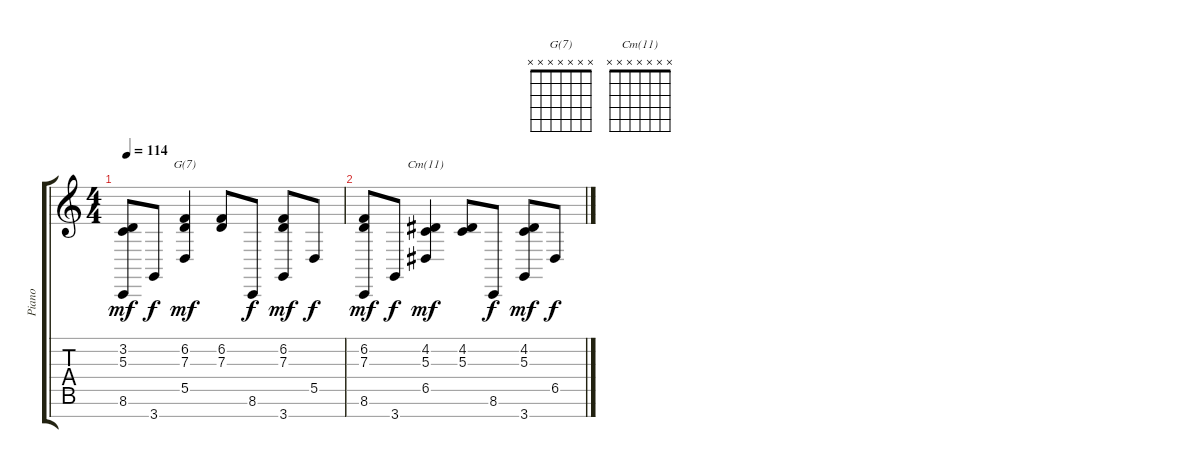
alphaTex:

\track ("Piano" "Piano") {instrument acousticgrandpiano}
\staff {score tabs}
\tuning (E4 B3 G3 D3 A2 E1 E2) {hide}
\chord ("G(7)" x x x x x x x)
\chord ("Cm(11)" x x x x x x x)
\ts (4 4)
\tempo 114
\clef g2
\ks c
(3.2 5.3 8.6).8{dy mf} 3.7.8{dy f} (6.2 7.3 5.5).4{ch "G(7)" dy mf} (6.2 7.3).8 8.6.8{dy f} (6.2 7.3 3.7).8{dy mf} 5.5.8{dy f} |
(6.2 7.3 8.6).8{dy mf} 3.7.8{dy f} (4.2 5.3 6.5).4{ch "Cm(11)" dy mf} (4.2 5.3).8 8.6.8{dy f} (4.2 5.3 3.7).8{dy mf} 6.5.8{dy f}
